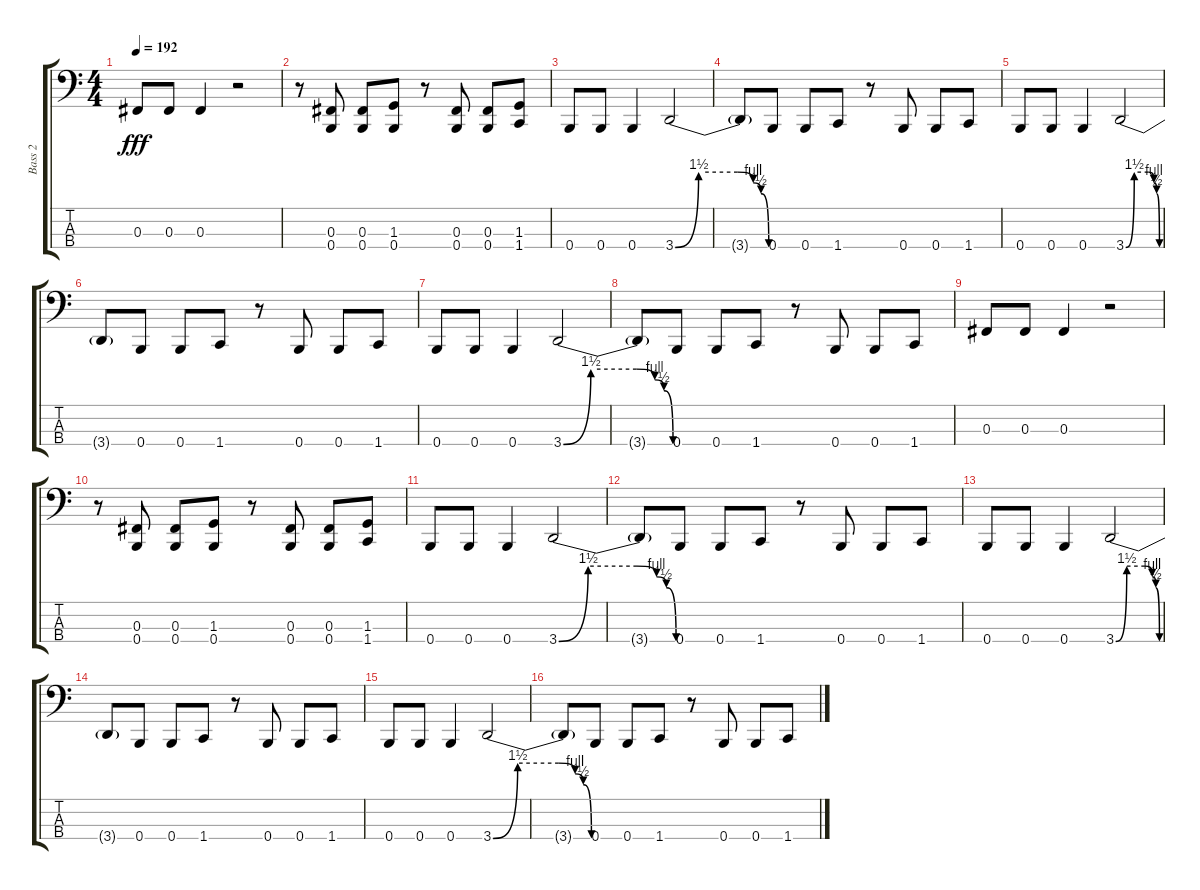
\track ("Bass 2" "Bass 2") {instrument electricbasspick}
\staff {score tabs}
\tuning (E2 B1 Gb1 B0) {hide}
\ts (4 4)
\tempo 192
\clef f4
\ks c
0.3.8{dy fff} 0.3.8 0.3.4 r.2 |
r.8 (0.3 0.4).8 (0.3 0.4).8 (1.3 0.4).8 r.8 (0.3 0.4).8 (0.3 0.4).8 (1.3 1.4).8 |
0.4.8 0.4.8 0.4.4 3.4{be (custom 0 0 15 6 40 6 50 4 55 2 60 0)}.2 |
3.4{t}.8 0.4.8 0.4.8 1.4.8 r.8 0.4.8 0.4.8 1.4.8 |
0.4.8 0.4.8 0.4.4 3.4{be (custom 0 0 15 6 40 6 50 4 55 2 60 0)}.2 |
3.4{t}.8 0.4.8 0.4.8 1.4.8 r.8 0.4.8 0.4.8 1.4.8 |
0.4.8 0.4.8 0.4.4 3.4{be (custom 0 0 15 6 40 6 50 4 55 2 60 0)}.2 |
3.4{t}.8 0.4.8 0.4.8 1.4.8 r.8 0.4.8 0.4.8 1.4.8 |
0.3.8 0.3.8 0.3.4 r.2 |
r.8 (0.3 0.4).8 (0.3 0.4).8 (1.3 0.4).8 r.8 (0.3 0.4).8 (0.3 0.4).8 (1.3 1.4).8 |
0.4.8 0.4.8 0.4.4 3.4{be (custom 0 0 15 6 40 6 50 4 55 2 60 0)}.2 |
3.4{t}.8 0.4.8 0.4.8 1.4.8 r.8 0.4.8 0.4.8 1.4.8 |
0.4.8 0.4.8 0.4.4 3.4{be (custom 0 0 15 6 40 6 50 4 55 2 60 0)}.2 |
3.4{t}.8 0.4.8 0.4.8 1.4.8 r.8 0.4.8 0.4.8 1.4.8 |
0.4.8 0.4.8 0.4.4 3.4{be (custom 0 0 15 6 40 6 50 4 55 2 60 0)}.2 |
3.4{t}.8 0.4.8 0.4.8 1.4.8 r.8 0.4.8 0.4.8 1.4.8
